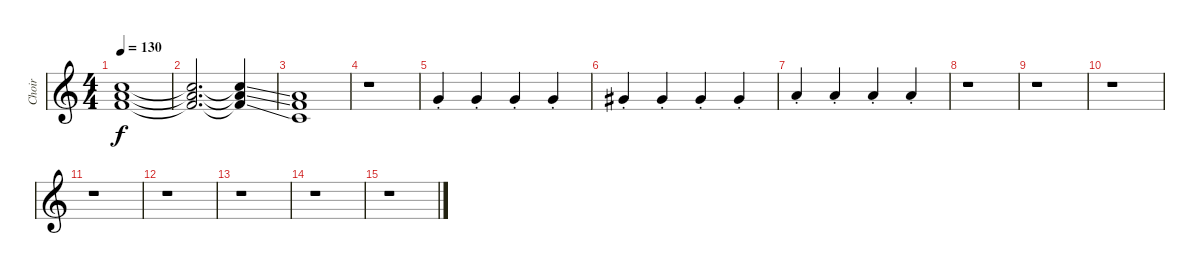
\track ("Choir" "Choir") {instrument voiceoohs}
\staff {score}
\tuning (E4 B3 G3 D3 A2 E2 B1) {hide}
\ts (4 4)
\tempo 130
\clef g2
\ks c
(13.2 14.3 15.4).1{dy f} |
(13.2{t} 14.3{t} 15.4{t}).2{d} (13.2{ss t} 14.3{ss t} 15.4{ss t}).4 |
(10.2 10.3 10.4).1 |
r.1 |
3.1{st}.4 3.1{st}.4 3.1{st}.4 3.1{st}.4 |
4.1{st}.4 4.1{st}.4 4.1{st}.4 4.1{st}.4 |
5.1{st}.4 5.1{st}.4 5.1{st}.4 5.1{st}.4 |
r.1 |
r.1 |
r.1 |
r.1 |
r.1 |
r.1 |
r.1 |
r.1
